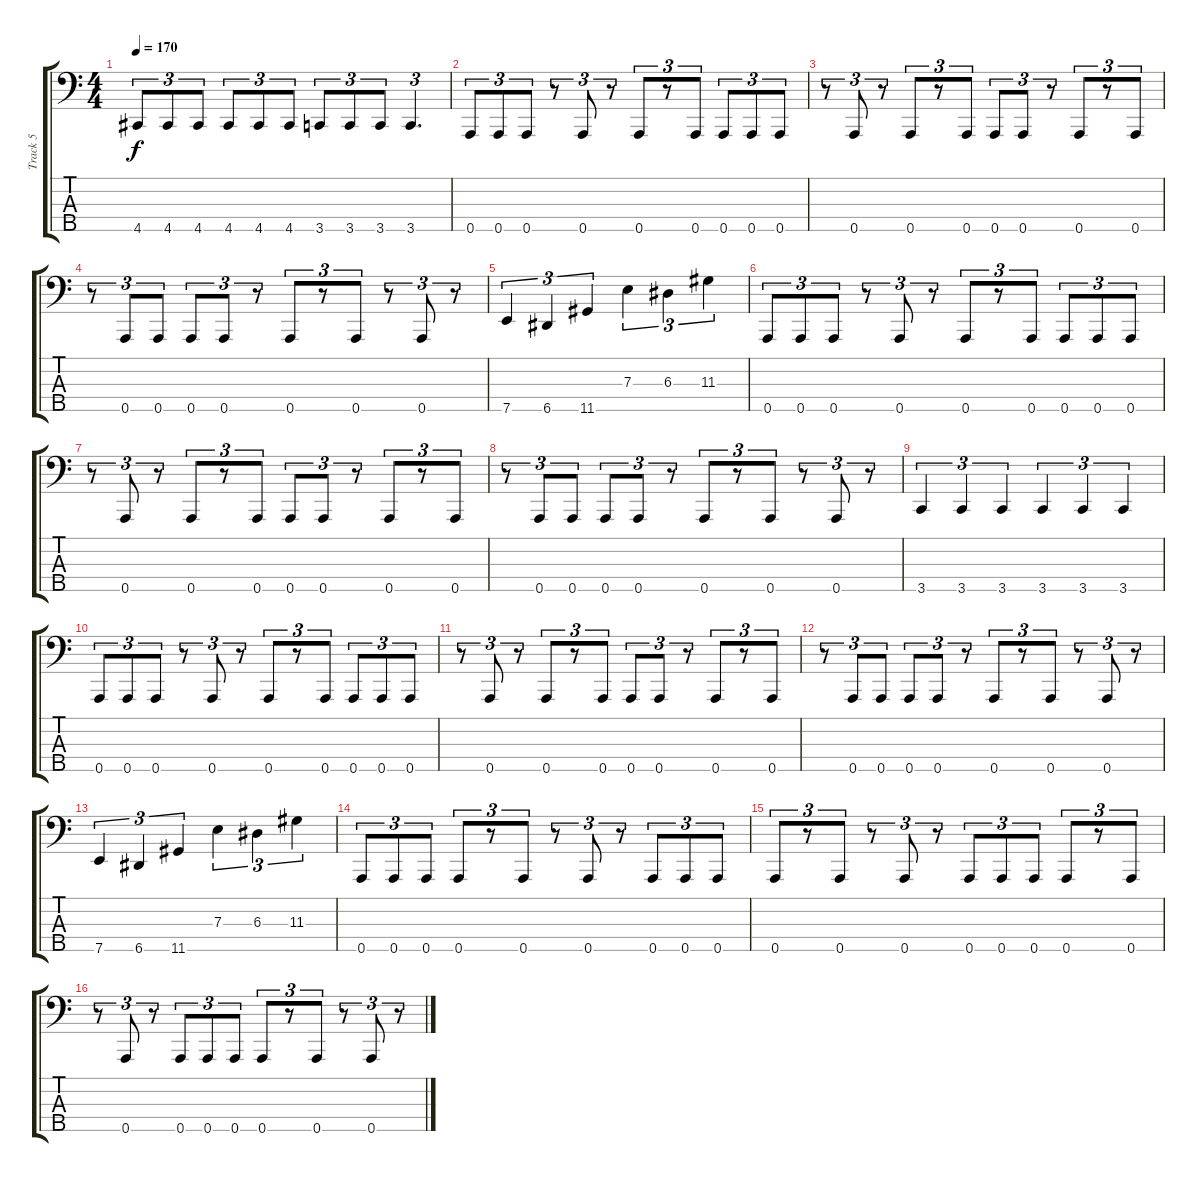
\track ("Track 5" "Track 5") {instrument electricbasspick}
\staff {score tabs}
\tuning (F2 D2 A1 E1 A0) {hide}
\ts (4 4)
\tempo 170
\clef f4
\ks c
4.5.8{tu (3 2) dy f} 4.5.8{tu (3 2)} 4.5.8{tu (3 2)} 4.5.8{tu (3 2)} 4.5.8{tu (3 2)} 4.5.8{tu (3 2)} 3.5.8{tu (3 2)} 3.5.8{tu (3 2)} 3.5.8{tu (3 2)} 3.5.4{d tu (3 2)} |
0.5.8{tu (3 2)} 0.5.8{tu (3 2)} 0.5.8{tu (3 2)} r.8{tu (3 2)} 0.5.8{tu (3 2)} r.8{tu (3 2)} 0.5.8{tu (3 2)} r.8{tu (3 2)} 0.5.8{tu (3 2)} 0.5.8{tu (3 2)} 0.5.8{tu (3 2)} 0.5.8{tu (3 2)} |
r.8{tu (3 2)} 0.5.8{tu (3 2)} r.8{tu (3 2)} 0.5.8{tu (3 2)} r.8{tu (3 2)} 0.5.8{tu (3 2)} 0.5.8{tu (3 2)} 0.5.8{tu (3 2)} r.8{tu (3 2)} 0.5.8{tu (3 2)} r.8{tu (3 2)} 0.5.8{tu (3 2)} |
r.8{tu (3 2)} 0.5.8{tu (3 2)} 0.5.8{tu (3 2)} 0.5.8{tu (3 2)} 0.5.8{tu (3 2)} r.8{tu (3 2)} 0.5.8{tu (3 2)} r.8{tu (3 2)} 0.5.8{tu (3 2)} r.8{tu (3 2)} 0.5.8{tu (3 2)} r.8{tu (3 2)} |
7.5.4{tu (3 2)} 6.5.4{tu (3 2)} 11.5.4{tu (3 2)} 7.3.4{tu (3 2)} 6.3.4{tu (3 2)} 11.3.4{tu (3 2)} |
0.5.8{tu (3 2)} 0.5.8{tu (3 2)} 0.5.8{tu (3 2)} r.8{tu (3 2)} 0.5.8{tu (3 2)} r.8{tu (3 2)} 0.5.8{tu (3 2)} r.8{tu (3 2)} 0.5.8{tu (3 2)} 0.5.8{tu (3 2)} 0.5.8{tu (3 2)} 0.5.8{tu (3 2)} |
r.8{tu (3 2)} 0.5.8{tu (3 2)} r.8{tu (3 2)} 0.5.8{tu (3 2)} r.8{tu (3 2)} 0.5.8{tu (3 2)} 0.5.8{tu (3 2)} 0.5.8{tu (3 2)} r.8{tu (3 2)} 0.5.8{tu (3 2)} r.8{tu (3 2)} 0.5.8{tu (3 2)} |
r.8{tu (3 2)} 0.5.8{tu (3 2)} 0.5.8{tu (3 2)} 0.5.8{tu (3 2)} 0.5.8{tu (3 2)} r.8{tu (3 2)} 0.5.8{tu (3 2)} r.8{tu (3 2)} 0.5.8{tu (3 2)} r.8{tu (3 2)} 0.5.8{tu (3 2)} r.8{tu (3 2)} |
3.5.4{tu (3 2)} 3.5.4{tu (3 2)} 3.5.4{tu (3 2)} 3.5.4{tu (3 2)} 3.5.4{tu (3 2)} 3.5.4{tu (3 2)} |
0.5.8{tu (3 2)} 0.5.8{tu (3 2)} 0.5.8{tu (3 2)} r.8{tu (3 2)} 0.5.8{tu (3 2)} r.8{tu (3 2)} 0.5.8{tu (3 2)} r.8{tu (3 2)} 0.5.8{tu (3 2)} 0.5.8{tu (3 2)} 0.5.8{tu (3 2)} 0.5.8{tu (3 2)} |
r.8{tu (3 2)} 0.5.8{tu (3 2)} r.8{tu (3 2)} 0.5.8{tu (3 2)} r.8{tu (3 2)} 0.5.8{tu (3 2)} 0.5.8{tu (3 2)} 0.5.8{tu (3 2)} r.8{tu (3 2)} 0.5.8{tu (3 2)} r.8{tu (3 2)} 0.5.8{tu (3 2)} |
r.8{tu (3 2)} 0.5.8{tu (3 2)} 0.5.8{tu (3 2)} 0.5.8{tu (3 2)} 0.5.8{tu (3 2)} r.8{tu (3 2)} 0.5.8{tu (3 2)} r.8{tu (3 2)} 0.5.8{tu (3 2)} r.8{tu (3 2)} 0.5.8{tu (3 2)} r.8{tu (3 2)} |
7.5.4{tu (3 2)} 6.5.4{tu (3 2)} 11.5.4{tu (3 2)} 7.3.4{tu (3 2)} 6.3.4{tu (3 2)} 11.3.4{tu (3 2)} |
0.5.8{tu (3 2)} 0.5.8{tu (3 2)} 0.5.8{tu (3 2)} 0.5.8{tu (3 2)} r.8{tu (3 2)} 0.5.8{tu (3 2)} r.8{tu (3 2)} 0.5.8{tu (3 2)} r.8{tu (3 2)} 0.5.8{tu (3 2)} 0.5.8{tu (3 2)} 0.5.8{tu (3 2)} |
0.5.8{tu (3 2)} r.8{tu (3 2)} 0.5.8{tu (3 2)} r.8{tu (3 2)} 0.5.8{tu (3 2)} r.8{tu (3 2)} 0.5.8{tu (3 2)} 0.5.8{tu (3 2)} 0.5.8{tu (3 2)} 0.5.8{tu (3 2)} r.8{tu (3 2)} 0.5.8{tu (3 2)} |
r.8{tu (3 2)} 0.5.8{tu (3 2)} r.8{tu (3 2)} 0.5.8{tu (3 2)} 0.5.8{tu (3 2)} 0.5.8{tu (3 2)} 0.5.8{tu (3 2)} r.8{tu (3 2)} 0.5.8{tu (3 2)} r.8{tu (3 2)} 0.5.8{tu (3 2)} r.8{tu (3 2)}
